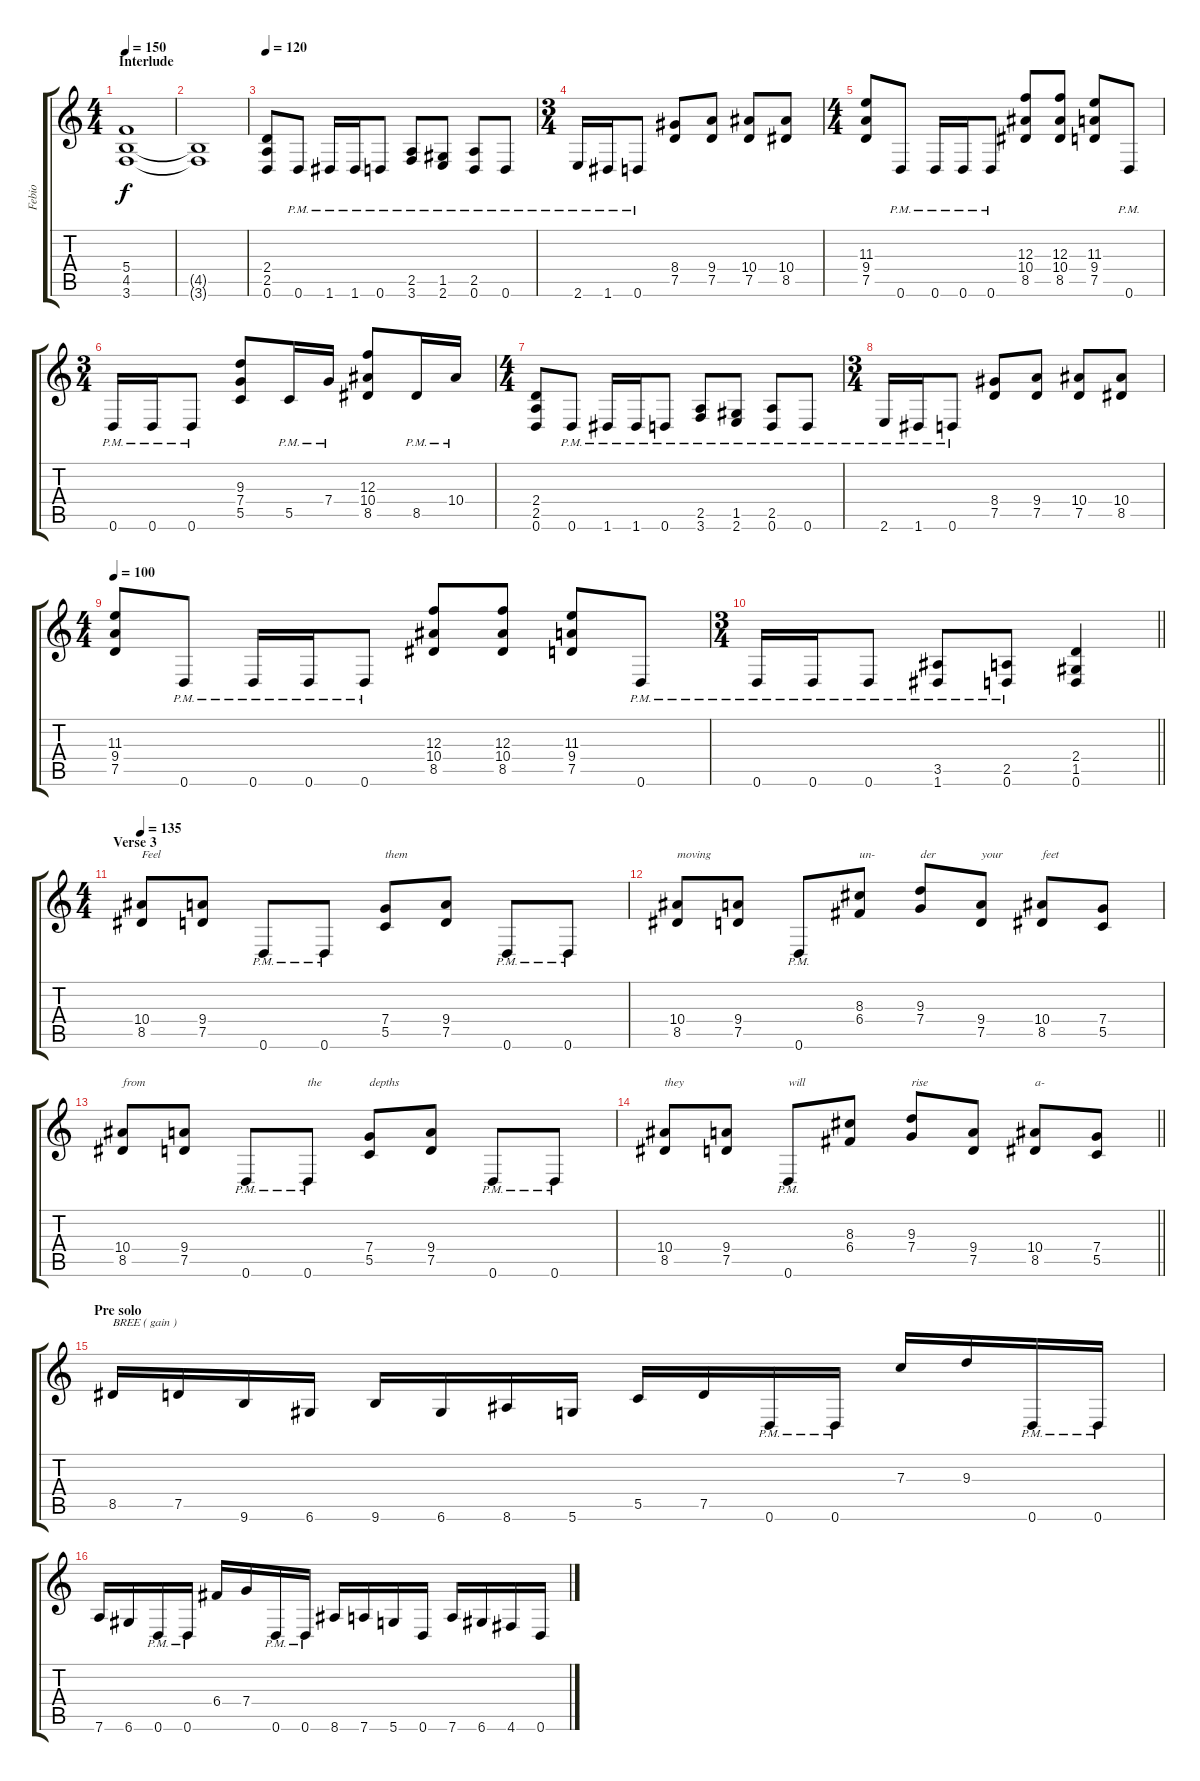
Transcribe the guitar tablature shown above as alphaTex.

\track ("Febio" "Febio") {instrument distortionguitar}
\staff {score tabs}
\tuning (D4 A3 F3 C3 G2 D2) {hide}
\ts (4 4)
\section ("" "Interlude")
\tempo 150
\clef g2
\ks c
(5.4 4.5 3.6).1{dy f} |
(4.5{t} 3.6{t}).1 |
\tempo 120
(2.4 2.5 0.6).8 0.6{pm}.8 1.6{pm}.16 1.6{pm}.16 0.6{pm}.8 (2.5{pm} 3.6{pm}).8 (1.5{pm} 2.6{pm}).8 (2.5{pm} 0.6{pm}).8 0.6{pm}.8 |
\ts (3 4)
2.6{pm}.16 1.6{pm}.16 0.6{pm}.8 (8.4 7.5).8 (9.4 7.5).8 (10.4 7.5).8 (10.4 8.5).8 |
\ts (4 4)
(11.3 9.4 7.5).8 0.6{pm}.8 0.6{pm}.16 0.6{pm}.16 0.6{pm}.8 (12.3 10.4 8.5).8 (12.3 10.4 8.5).8 (11.3 9.4 7.5).8 0.6{pm}.8 |
\ts (3 4)
0.6{pm}.16 0.6{pm}.16 0.6{pm}.8 (9.3 7.4 5.5).8 5.5{pm}.16 7.4{pm}.16 (12.3 10.4 8.5).8 8.5{pm}.16 10.4{pm}.16 |
\ts (4 4)
(2.4 2.5 0.6).8 0.6{pm}.8 1.6{pm}.16 1.6{pm}.16 0.6{pm}.8 (2.5{pm} 3.6{pm}).8 (1.5{pm} 2.6{pm}).8 (2.5{pm} 0.6{pm}).8 0.6{pm}.8 |
\ts (3 4)
2.6{pm}.16 1.6{pm}.16 0.6{pm}.8 (8.4 7.5).8 (9.4 7.5).8 (10.4 7.5).8 (10.4 8.5).8 |
\ts (4 4)
\tempo 100
(11.3 9.4 7.5).8 0.6{pm}.8 0.6{pm}.16 0.6{pm}.16 0.6{pm}.8 (12.3 10.4 8.5).8 (12.3 10.4 8.5).8 (11.3 9.4 7.5).8 0.6{pm}.8 |
\ts (3 4)
\barLineRight lightlight
0.6{pm}.16 0.6{pm}.16 0.6{pm}.8 (3.5{pm} 1.6{pm}).8 (2.5{pm} 0.6{pm}).8 (2.4 1.5 0.6).4 |
\ts (4 4)
\section ("" "Verse 3")
\tempo 135
(10.4 8.5).8{txt "Feel"} (9.4 7.5).8 0.6{pm}.8 0.6{pm}.8 (7.4 5.5).8{txt "them"} (9.4 7.5).8 0.6{pm}.8 0.6{pm}.8 |
(10.4 8.5).8{txt "moving"} (9.4 7.5).8 0.6{pm}.8 (8.3 6.4).8{txt "un-"} (9.3 7.4).8{txt "der"} (9.4 7.5).8{txt "your"} (10.4 8.5).8{txt "feet"} (7.4 5.5).8 |
(10.4 8.5).8{txt "from"} (9.4 7.5).8 0.6{pm}.8 0.6{pm}.8{txt "the"} (7.4 5.5).8{txt "depths"} (9.4 7.5).8 0.6{pm}.8 0.6{pm}.8 |
\barLineRight lightlight
(10.4 8.5).8{txt "they"} (9.4 7.5).8 0.6{pm}.8{txt "will"} (8.3 6.4).8 (9.3 7.4).8{txt "rise"} (9.4 7.5).8 (10.4 8.5).8{txt "a-"} (7.4 5.5).8 |
\section ("" "Pre solo")
8.5.16{txt "BREE ( gain )"} 7.5.16 9.6.16 6.6.16 9.6.16 6.6.16 8.6.16 5.6.16 5.5.16 7.5.16 0.6{pm}.16 0.6{pm}.16 7.3.16 9.3.16 0.6{pm}.16 0.6{pm}.16 |
7.6.16 6.6.16 0.6{pm}.16 0.6{pm}.16 6.4.16 7.4.16 0.6{pm}.16 0.6{pm}.16 8.6.16 7.6.16 5.6.16 0.6.16 7.6.16 6.6.16 4.6.16 0.6.16
